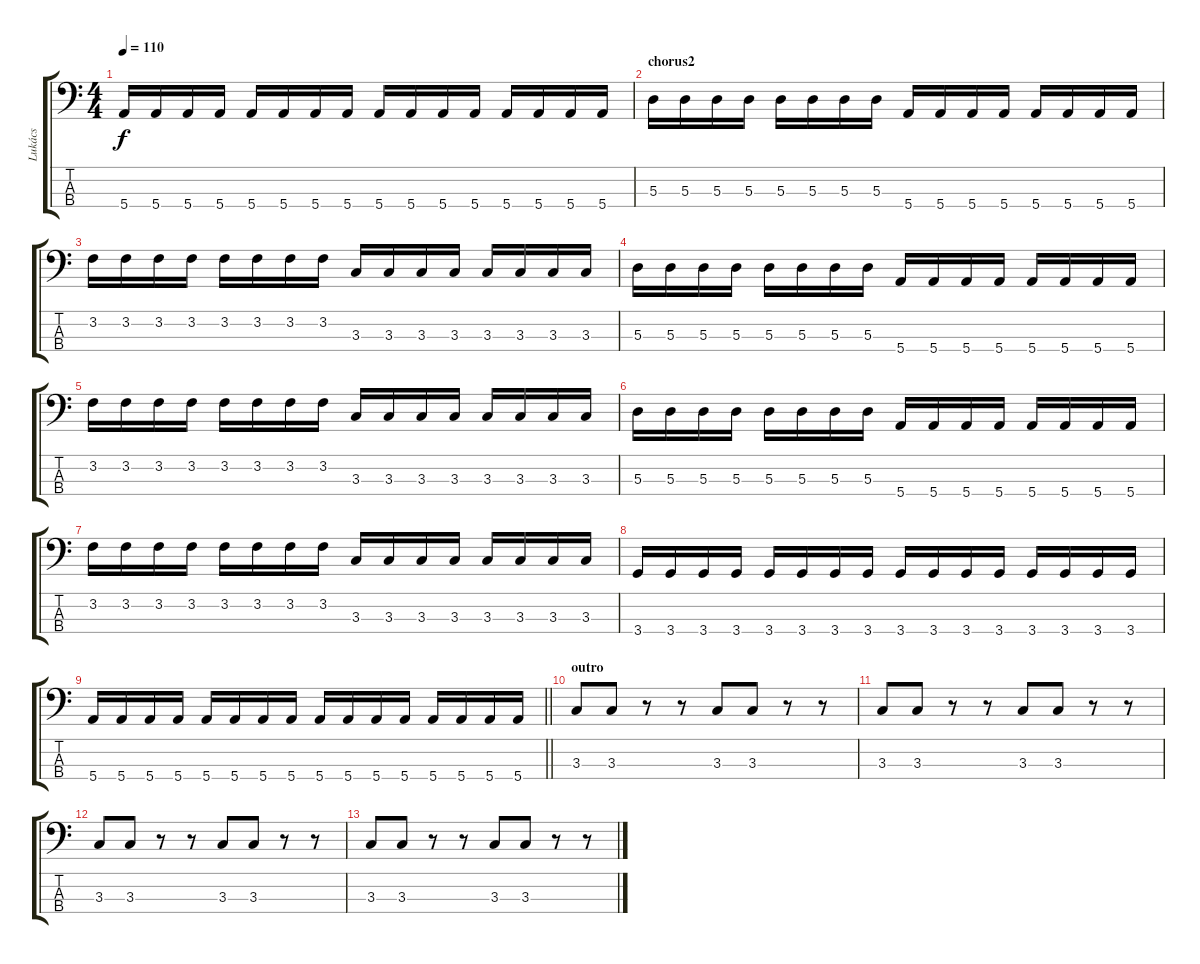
\track ("Lukács" "Lukács") {instrument electricbassfinger}
\staff {score tabs}
\tuning (G2 D2 A1 E1) {hide}
\ts (4 4)
\tempo 110
\clef f4
\ks c
5.4.16{dy f} 5.4.16 5.4.16 5.4.16 5.4.16 5.4.16 5.4.16 5.4.16 5.4.16 5.4.16 5.4.16 5.4.16 5.4.16 5.4.16 5.4.16 5.4.16 |
\section ("" "chorus2")
5.3.16 5.3.16 5.3.16 5.3.16 5.3.16 5.3.16 5.3.16 5.3.16 5.4.16 5.4.16 5.4.16 5.4.16 5.4.16 5.4.16 5.4.16 5.4.16 |
3.2.16 3.2.16 3.2.16 3.2.16 3.2.16 3.2.16 3.2.16 3.2.16 3.3.16 3.3.16 3.3.16 3.3.16 3.3.16 3.3.16 3.3.16 3.3.16 |
5.3.16 5.3.16 5.3.16 5.3.16 5.3.16 5.3.16 5.3.16 5.3.16 5.4.16 5.4.16 5.4.16 5.4.16 5.4.16 5.4.16 5.4.16 5.4.16 |
3.2.16 3.2.16 3.2.16 3.2.16 3.2.16 3.2.16 3.2.16 3.2.16 3.3.16 3.3.16 3.3.16 3.3.16 3.3.16 3.3.16 3.3.16 3.3.16 |
5.3.16 5.3.16 5.3.16 5.3.16 5.3.16 5.3.16 5.3.16 5.3.16 5.4.16 5.4.16 5.4.16 5.4.16 5.4.16 5.4.16 5.4.16 5.4.16 |
3.2.16 3.2.16 3.2.16 3.2.16 3.2.16 3.2.16 3.2.16 3.2.16 3.3.16 3.3.16 3.3.16 3.3.16 3.3.16 3.3.16 3.3.16 3.3.16 |
3.4.16 3.4.16 3.4.16 3.4.16 3.4.16 3.4.16 3.4.16 3.4.16 3.4.16 3.4.16 3.4.16 3.4.16 3.4.16 3.4.16 3.4.16 3.4.16 |
\barLineRight lightlight
5.4.16 5.4.16 5.4.16 5.4.16 5.4.16 5.4.16 5.4.16 5.4.16 5.4.16 5.4.16 5.4.16 5.4.16 5.4.16 5.4.16 5.4.16 5.4.16 |
\section ("" "outro")
3.3.8 3.3.8 r.8 r.8 3.3.8 3.3.8 r.8 r.8 |
3.3.8 3.3.8 r.8 r.8 3.3.8 3.3.8 r.8 r.8 |
3.3.8 3.3.8 r.8 r.8 3.3.8 3.3.8 r.8 r.8 |
3.3.8 3.3.8 r.8 r.8 3.3.8 3.3.8 r.8 r.8
